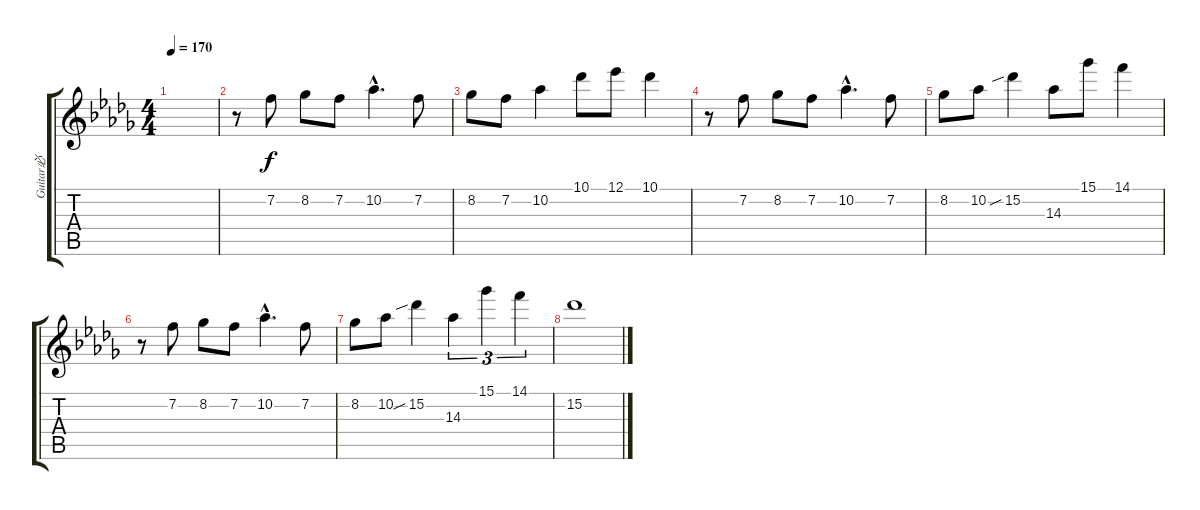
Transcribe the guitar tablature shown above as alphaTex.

\track ("Guitar必" "Guitar必") {instrument distortionguitar}
\staff {score tabs}
\tuning (Eb4 Bb3 Gb3 Db3 Ab2 Eb2) {hide}
\ts (4 4)
\tempo 170
\clef g2
\ks db
|
r.8 7.2.8 8.2.8 7.2.8 10.2{hac}.4{d} 7.2.8 |
8.2.8 7.2.8 10.2.4 10.1.8 12.1.8 10.1.4 |
r.8 7.2.8 8.2.8 7.2.8 10.2{hac}.4{d} 7.2.8 |
8.2.8 10.2.8 15.2{sib}.4 14.3.8 15.1.8 14.1.4 |
r.8 7.2.8 8.2.8 7.2.8 10.2{hac}.4{d} 7.2.8 |
8.2.8 10.2.8 15.2{sib}.4 14.3.4{tu (3 2)} 15.1.4{tu (3 2)} 14.1.4{tu (3 2)} |
15.2.1
